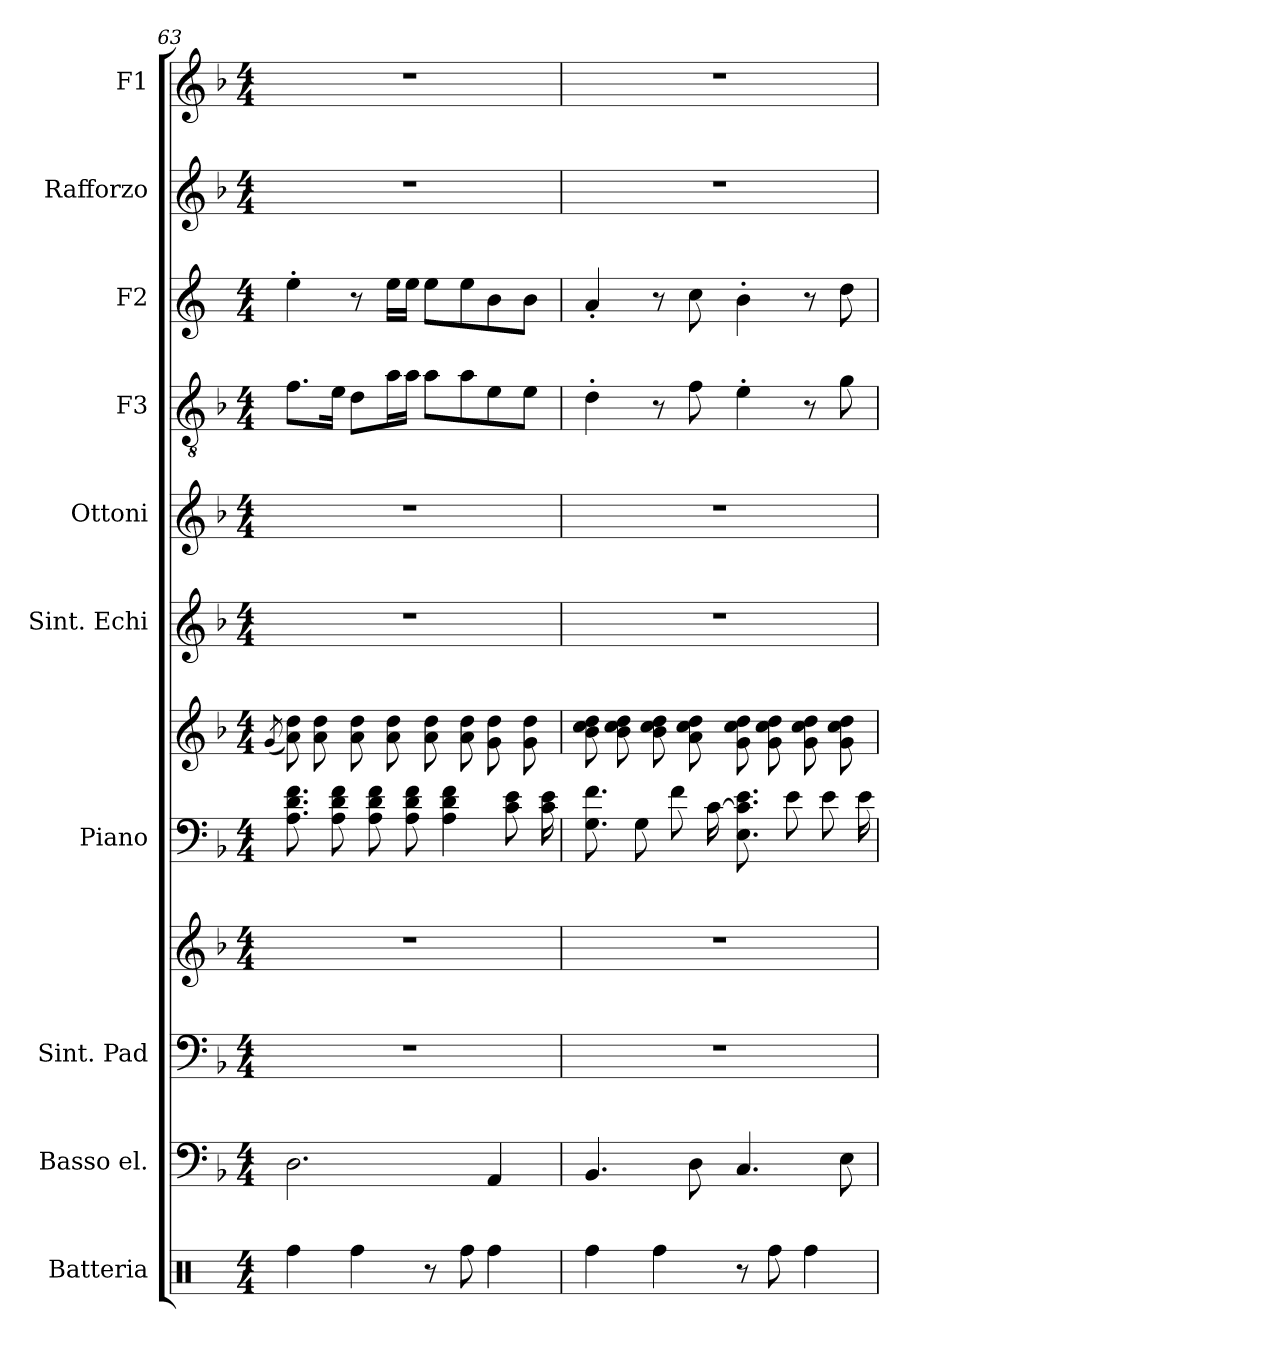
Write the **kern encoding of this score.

**kern	**kern	**kern	**kern	**kern	**kern	**kern	**kern	**kern	**kern	**kern	**kern
*part10	*part9	*part8	*part8	*part7	*part7	*part6	*part5	*part4	*part3	*part2	*part1
*staff12	*staff11	*staff10	*staff9	*staff8	*staff7	*staff6	*staff5	*staff4	*staff3	*staff2	*staff1
*I"Batteria	*I"Basso el.	*I"Sint. Pad	*	*I"Piano	*	*I"Sint. Echi	*I"Ottoni	*I"F3	*I"F2	*I"Rafforzo	*I"F1
*I'Bat	*I'B.el	*I'SintP	*	*	*	*I'SintE	*I'Ott	*I'F3	*I'F2	*I'Rfz	*I'F1
*clefX	*clefF4	*clefF4	*clefG2	*clefF4	*clefG2	*clefG2	*clefG2	*clefGv2	*clefG2	*clefG2	*clefG2
*	*ITrd7c12	*	*	*	*	*	*	*	*ITrd4c7	*ITrd7c12	*ITrd7c12
*k[]	*k[b-]	*k[b-]	*k[b-]	*k[b-]	*k[b-]	*k[b-]	*k[b-]	*k[b-]	*k[b-]	*k[b-]	*k[b-]
*M4/4	*M4/4	*M4/4	*M4/4	*M4/4	*M4/4	*M4/4	*M4/4	*M4/4	*M4/4	*M4/4	*M4/4
=63	=63	=63	=63	=63	=63	=63	=63	=63	=63	=63	=63
.	.	.	.	.	(8qg/	.	.	.	.	.	.
4Rff\	2.DD\	1r	1r	8.A\ 8.d\ 8.f\	8a\ 8dd\)	1r	1r	8.f\L	4a'\	1r	1r
.	.	.	.	.	8a\ 8dd\	.	.	.	.	.	.
.	.	.	.	8A\ 8d\ 8f\	.	.	.	16e\Jk	.	.	.
4Rff\	.	.	.	.	8a\ 8dd\	.	.	8d\L	8r	.	.
.	.	.	.	8A\ 8d\ 8f\	.	.	.	.	.	.	.
.	.	.	.	.	8a\ 8dd\	.	.	16a\L	16a\LL	.	.
.	.	.	.	8A\ 8d\ 8f\	.	.	.	16a\JJ	16a\JJ	.	.
8r	.	.	.	.	8a\ 8dd\	.	.	8a\L	8a\L	.	.
.	.	.	.	4A\ 4d\ 4f\	.	.	.	.	.	.	.
8Rff\	.	.	.	.	8a\ 8dd\	.	.	8a\	8a\	.	.
4Rff\	4AAA/	.	.	.	8g\ 8dd\	.	.	8e\	8e\	.	.
.	.	.	.	8c\ 8e\	.	.	.	.	.	.	.
.	.	.	.	.	8g\ 8dd\	.	.	8e\J	8e\J	.	.
.	.	.	.	16c\ 16e\	.	.	.	.	.	.	.
=64	=64	=64	=64	=64	=64	=64	=64	=64	=64	=64	=64
4Rff\	4.BBB-/	1r	1r	8.G\ 8.f\	8b-\ 8cc\ 8dd\	1r	1r	4d'\	4d'/	1r	1r
.	.	.	.	.	8b-\ 8cc\ 8dd\	.	.	.	.	.	.
.	.	.	.	8G\	.	.	.	.	.	.	.
4Rff\	.	.	.	.	8b-\ 8cc\ 8dd\	.	.	8r	8r	.	.
.	.	.	.	8f\	.	.	.	.	.	.	.
.	8DD\	.	.	.	8a\ 8cc\ 8dd\	.	.	8f\	8f\	.	.
.	.	.	.	[16c\	.	.	.	.	.	.	.
8r	4.CC/	.	.	8.E\ 8.c\] 8.e\	8g\ 8cc\ 8dd\	.	.	4e'\	4e'\	.	.
8Rff\	.	.	.	.	8g\ 8cc\ 8dd\	.	.	.	.	.	.
.	.	.	.	8e\	.	.	.	.	.	.	.
4Rff\	.	.	.	.	8g\ 8cc\ 8dd\	.	.	8r	8r	.	.
.	.	.	.	8e\	.	.	.	.	.	.	.
.	8EE\	.	.	.	8g\ 8cc\ 8dd\	.	.	8g\	8g\	.	.
.	.	.	.	16e\	.	.	.	.	.	.	.
=	=	=	=	=	=	=	=	=	=	=	=
*-	*-	*-	*-	*-	*-	*-	*-	*-	*-	*-	*-
